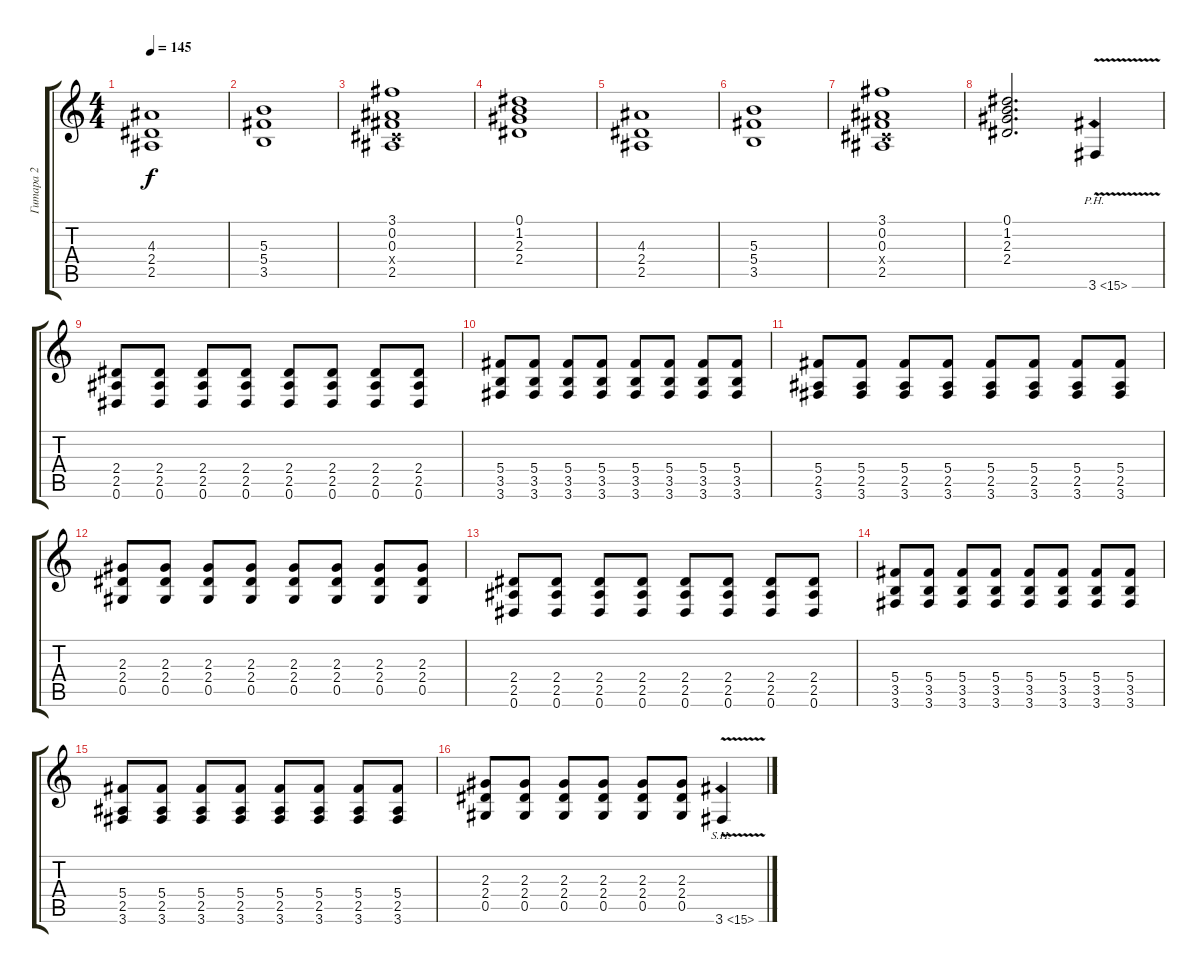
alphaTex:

\track ("Гитара 2" "Гитара 2") {instrument distortionguitar}
\staff {score tabs}
\tuning (Eb4 Bb3 Gb3 Db3 Ab2 Eb2) {hide}
\ts (4 4)
\tempo 145
\clef g2
\ks c
(4.3 2.4 2.5).1{dy f} |
(5.3 5.4 3.5).1 |
(3.1 0.2 0.3 0.4{x} 2.5).1 |
(0.1 1.2 2.3 2.4).1 |
(4.3 2.4 2.5).1 |
(5.3 5.4 3.5).1 |
(3.1 0.2 0.3 0.4{x} 2.5).1 |
(0.1 1.2 2.3 2.4).2{d} 3.6{ph 12 v}.4 |
(2.4 2.5 0.6).8 (2.4 2.5 0.6).8 (2.4 2.5 0.6).8 (2.4 2.5 0.6).8 (2.4 2.5 0.6).8 (2.4 2.5 0.6).8 (2.4 2.5 0.6).8 (2.4 2.5 0.6).8 |
(5.4 3.5 3.6).8 (5.4 3.5 3.6).8 (5.4 3.5 3.6).8 (5.4 3.5 3.6).8 (5.4 3.5 3.6).8 (5.4 3.5 3.6).8 (5.4 3.5 3.6).8 (5.4 3.5 3.6).8 |
(5.4 2.5 3.6).8 (5.4 2.5 3.6).8 (5.4 2.5 3.6).8 (5.4 2.5 3.6).8 (5.4 2.5 3.6).8 (5.4 2.5 3.6).8 (5.4 2.5 3.6).8 (5.4 2.5 3.6).8 |
(2.3 2.4 0.5).8 (2.3 2.4 0.5).8 (2.3 2.4 0.5).8 (2.3 2.4 0.5).8 (2.3 2.4 0.5).8 (2.3 2.4 0.5).8 (2.3 2.4 0.5).8 (2.3 2.4 0.5).8 |
(2.4 2.5 0.6).8 (2.4 2.5 0.6).8 (2.4 2.5 0.6).8 (2.4 2.5 0.6).8 (2.4 2.5 0.6).8 (2.4 2.5 0.6).8 (2.4 2.5 0.6).8 (2.4 2.5 0.6).8 |
(5.4 3.5 3.6).8 (5.4 3.5 3.6).8 (5.4 3.5 3.6).8 (5.4 3.5 3.6).8 (5.4 3.5 3.6).8 (5.4 3.5 3.6).8 (5.4 3.5 3.6).8 (5.4 3.5 3.6).8 |
(5.4 2.5 3.6).8 (5.4 2.5 3.6).8 (5.4 2.5 3.6).8 (5.4 2.5 3.6).8 (5.4 2.5 3.6).8 (5.4 2.5 3.6).8 (5.4 2.5 3.6).8 (5.4 2.5 3.6).8 |
(2.3 2.4 0.5).8 (2.3 2.4 0.5).8 (2.3 2.4 0.5).8 (2.3 2.4 0.5).8 (2.3 2.4 0.5).8 (2.3 2.4 0.5).8 3.6{sh 12 v}.4
